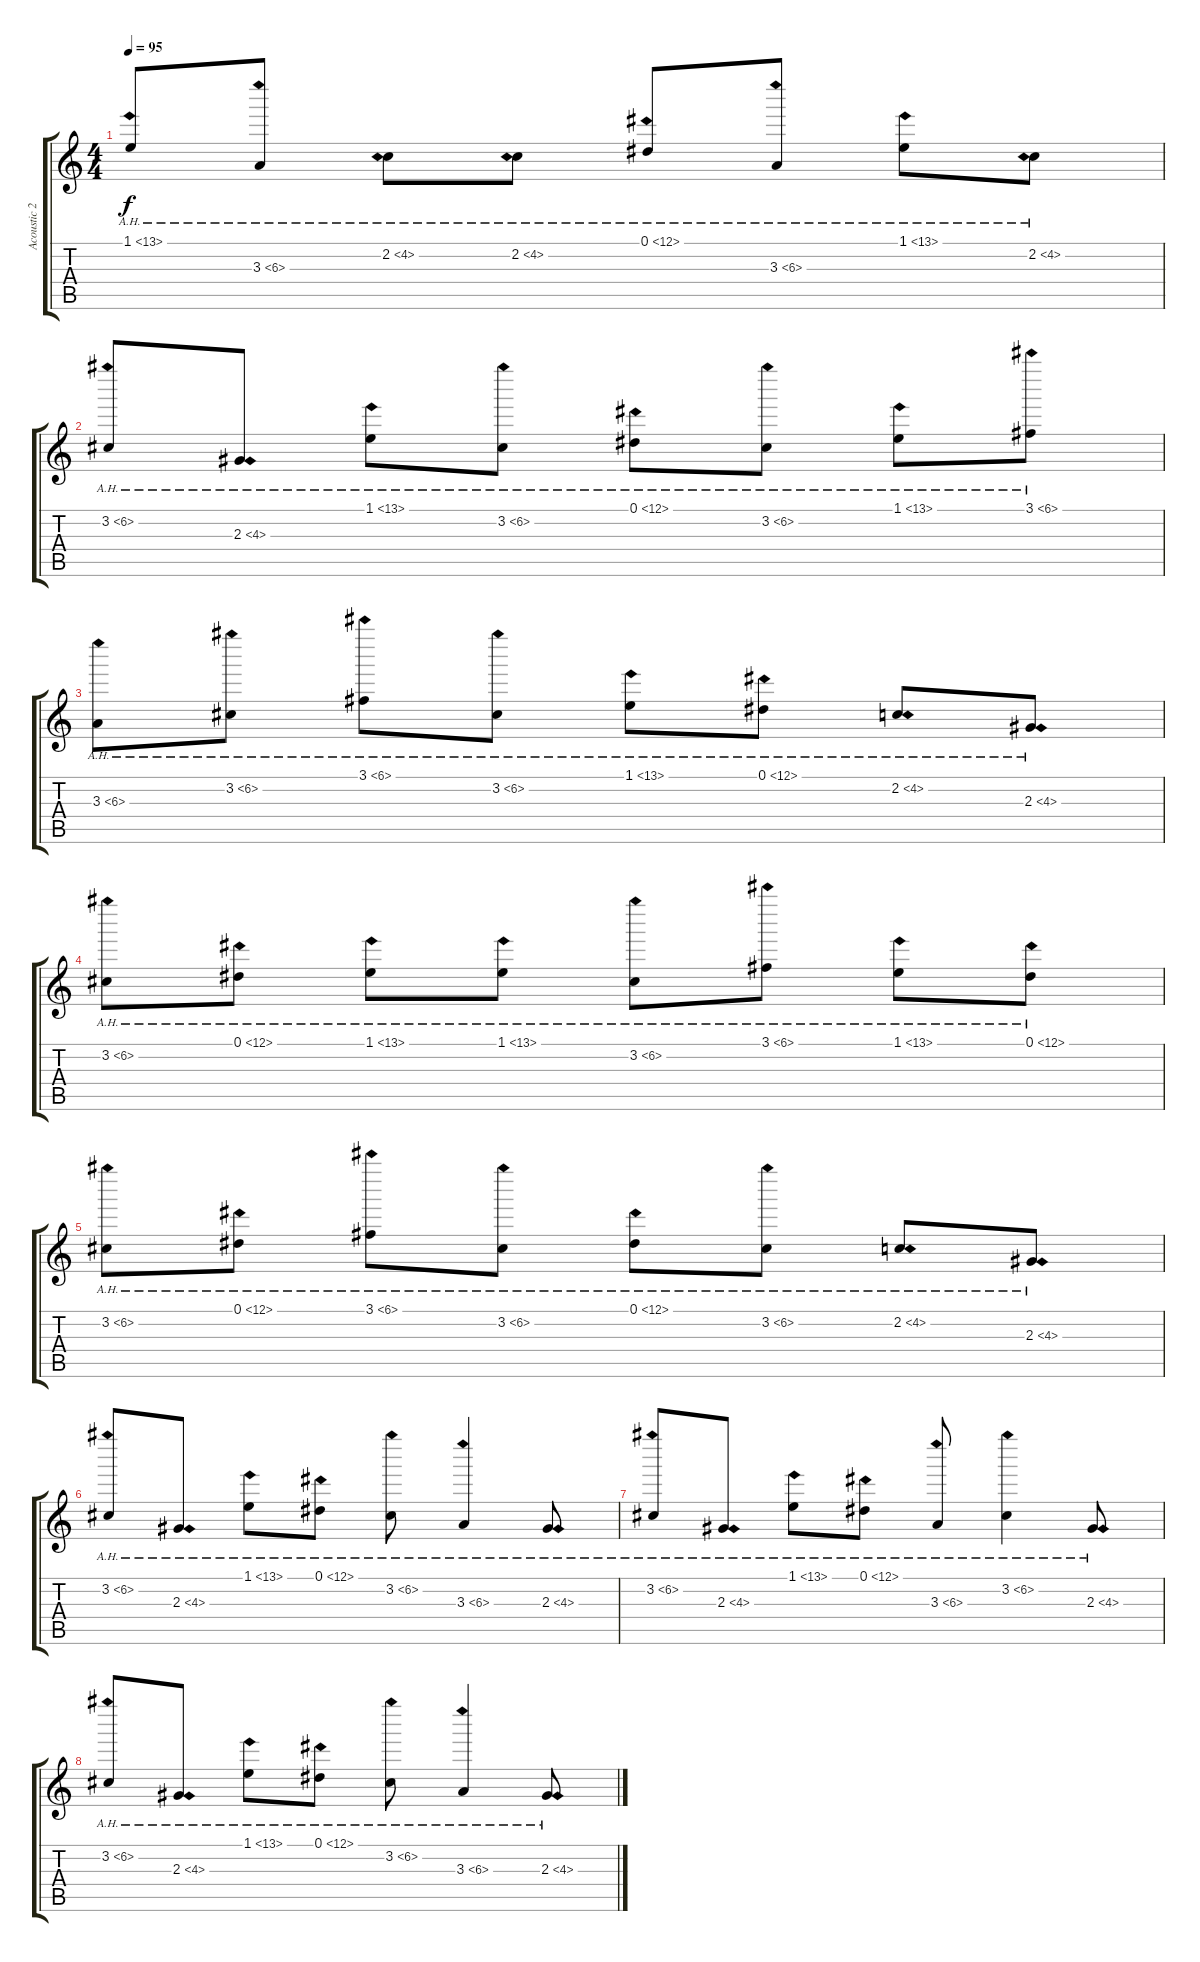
\track ("Acoustic 2" "Acoustic 2") {instrument acousticguitarsteel}
\staff {score tabs}
\tuning (Eb4 Bb3 Gb3 Db3 Ab2 Eb2) {hide}
\ts (4 4)
\tempo 95
\clef g2
\ks c
1.1{ah 12}.8{dy f} 3.3{ah 3}.8 2.2{ah 2}.8 2.2{ah 2}.8 0.1{ah 12}.8 3.3{ah 3}.8 1.1{ah 12}.8 2.2{ah 2}.8 |
3.2{ah 3}.8 2.3{ah 2}.8 1.1{ah 12}.8 3.2{ah 3}.8 0.1{ah 12}.8 3.2{ah 3}.8 1.1{ah 12}.8 3.1{ah 3}.8 |
3.3{ah 3}.8 3.2{ah 3}.8 3.1{ah 3}.8 3.2{ah 3}.8 1.1{ah 12}.8 0.1{ah 12}.8 2.2{ah 2}.8 2.3{ah 2}.8 |
3.2{ah 3}.8 0.1{ah 12}.8 1.1{ah 12}.8 1.1{ah 12}.8 3.2{ah 3}.8 3.1{ah 3}.8 1.1{ah 12}.8 0.1{ah 12}.8 |
3.2{ah 3}.8 0.1{ah 12}.8 3.1{ah 3}.8 3.2{ah 3}.8 0.1{ah 12}.8 3.2{ah 3}.8 2.2{ah 2}.8 2.3{ah 2}.8 |
3.2{ah 3}.8 2.3{ah 2}.8 1.1{ah 12}.8 0.1{ah 12}.8 3.2{ah 3}.8 3.3{ah 3}.4 2.3{ah 2}.8 |
3.2{ah 3}.8 2.3{ah 2}.8 1.1{ah 12}.8 0.1{ah 12}.8 3.3{ah 3}.8 3.2{ah 3}.4 2.3{ah 2}.8 |
3.2{ah 3}.8 2.3{ah 2}.8 1.1{ah 12}.8 0.1{ah 12}.8 3.2{ah 3}.8 3.3{ah 3}.4 2.3{ah 2}.8
